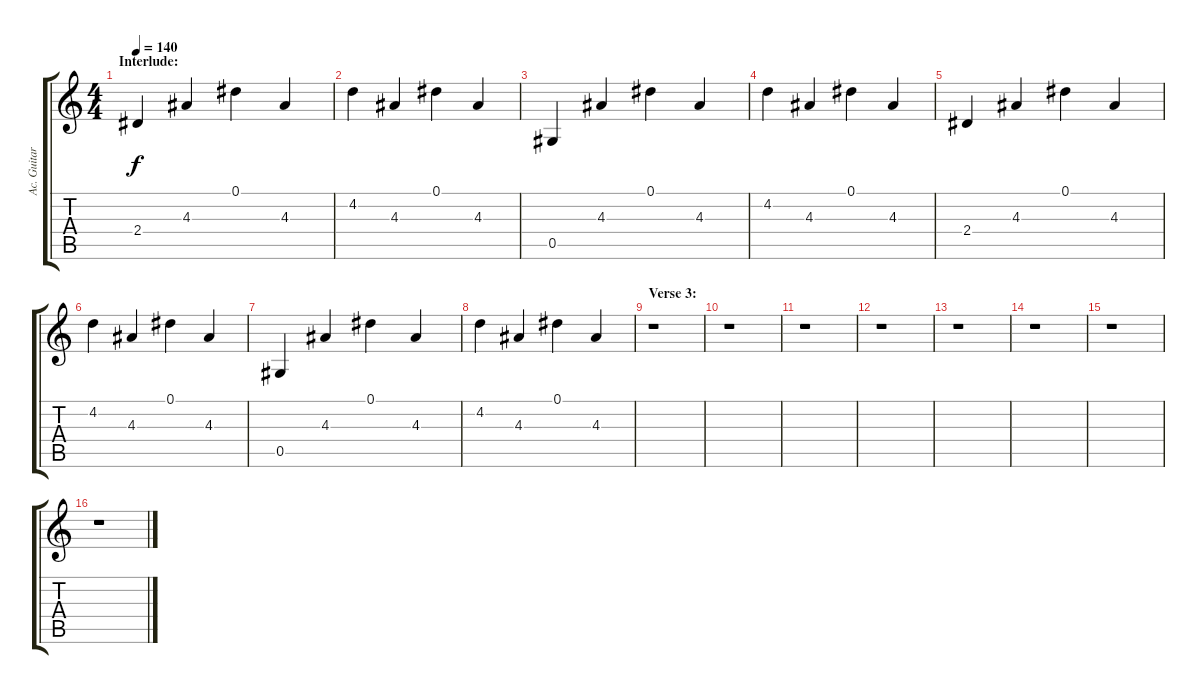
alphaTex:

\track ("Ac. Guitar 1" "Ac. Guitar") {instrument acousticguitarsteel}
\staff {score tabs}
\tuning (Eb4 Bb3 Gb3 Db3 Ab2 Eb2) {hide}
\ts (4 4)
\section ("" "Interlude:")
\tempo 140
\clef g2
\ks c
2.4.4{dy f} 4.3.4 0.1.4 4.3.4 |
4.2.4 4.3.4 0.1.4 4.3.4 |
0.5.4 4.3.4 0.1.4 4.3.4 |
4.2.4 4.3.4 0.1.4 4.3.4 |
2.4.4 4.3.4 0.1.4 4.3.4 |
4.2.4 4.3.4 0.1.4 4.3.4 |
0.5.4 4.3.4 0.1.4 4.3.4 |
4.2.4 4.3.4 0.1.4 4.3.4 |
\section ("" "Verse 3:")
r.1 |
r.1 |
r.1 |
r.1 |
r.1 |
r.1 |
r.1 |
r.1
